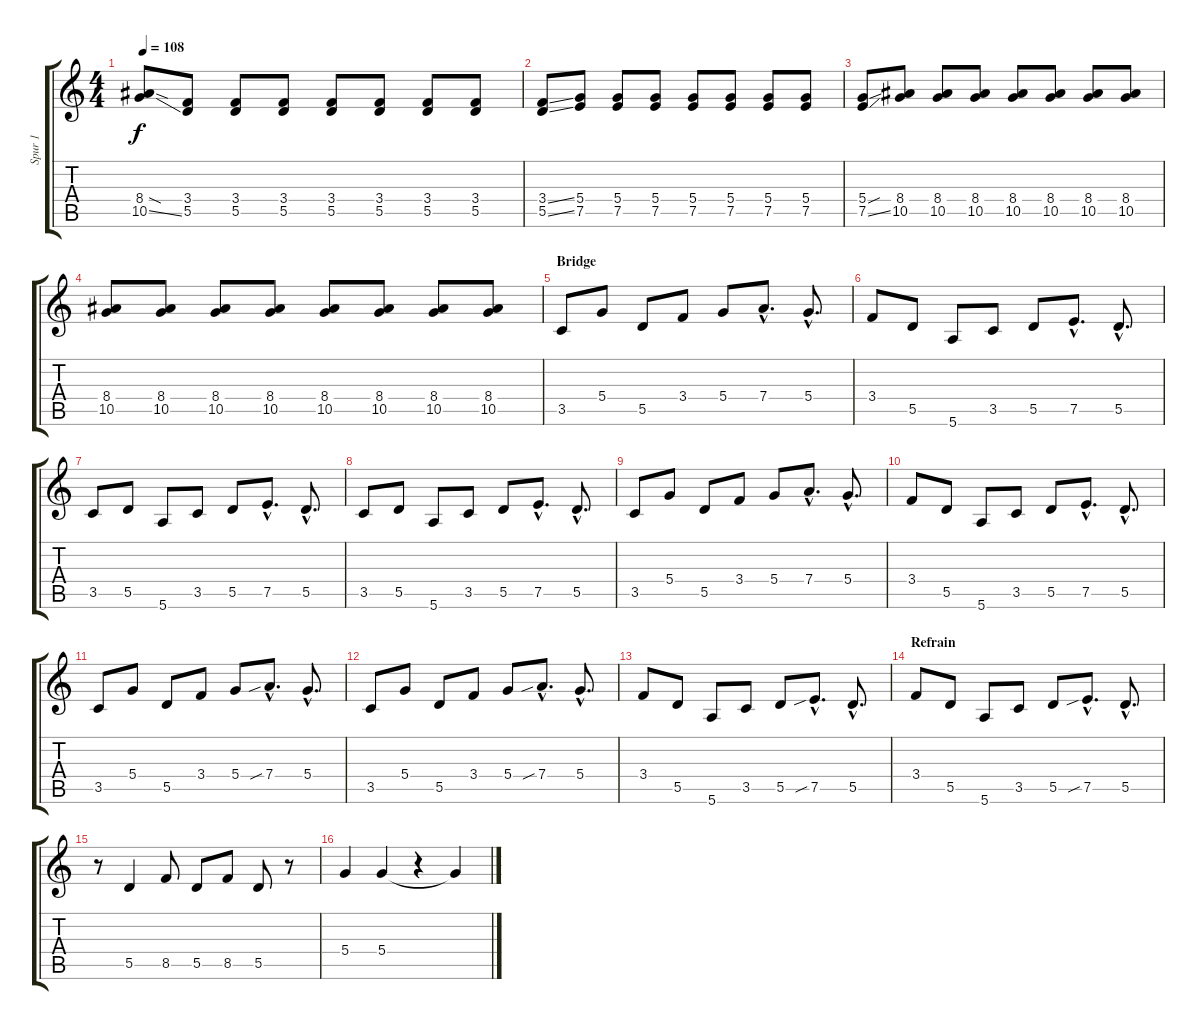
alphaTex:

\track ("Spur 1" "Spur 1") {instrument electricguitarmuted}
\staff {score tabs}
\tuning (E4 B3 G3 D3 A2 E2) {hide}
\ts (4 4)
\tempo 108
\clef g2
\ks c
(8.4{sod} 10.5{ss}).8{dy f} (3.4 5.5).8 (3.4 5.5).8 (3.4 5.5).8 (3.4 5.5).8 (3.4 5.5).8 (3.4 5.5).8 (3.4 5.5).8 |
(3.4{ss} 5.5{ss}).8 (5.4 7.5).8 (5.4 7.5).8 (5.4 7.5).8 (5.4 7.5).8 (5.4 7.5).8 (5.4 7.5).8 (5.4 7.5).8 |
(5.4{sou} 7.5{ss}).8 (8.4 10.5).8 (8.4 10.5).8 (8.4 10.5).8 (8.4 10.5).8 (8.4 10.5).8 (8.4 10.5).8 (8.4 10.5).8 |
(8.4 10.5).8 (8.4 10.5).8 (8.4 10.5).8 (8.4 10.5).8 (8.4 10.5).8 (8.4 10.5).8 (8.4 10.5).8 (8.4 10.5).8 |
\section ("" "Bridge")
3.5.8{instrument overdrivenguitar} 5.4.8 5.5.8 3.4.8 5.4.8 7.4{hac}.8{d} 5.4{hac}.8{d} |
3.4.8 5.5.8 5.6.8 3.5.8 5.5.8 7.5{hac}.8{d} 5.5{hac}.8{d} |
3.5.8 5.5.8 5.6.8 3.5.8 5.5.8 7.5{hac}.8{d} 5.5{hac}.8{d} |
3.5.8 5.5.8 5.6.8 3.5.8 5.5.8 7.5{hac}.8{d} 5.5{hac}.8{d} |
3.5.8{instrument overdrivenguitar} 5.4.8 5.5.8 3.4.8 5.4.8 7.4{hac}.8{d} 5.4{hac}.8{d} |
3.4.8 5.5.8 5.6.8 3.5.8 5.5.8 7.5{hac}.8{d} 5.5{hac}.8{d} |
3.5.8{instrument overdrivenguitar} 5.4.8 5.5.8 3.4.8 5.4.8 7.4{sib hac}.8{d} 5.4{hac}.8{d} |
3.5.8{instrument overdrivenguitar} 5.4.8 5.5.8 3.4.8 5.4.8 7.4{sib hac}.8{d} 5.4{hac}.8{d} |
3.4.8 5.5.8 5.6.8 3.5.8 5.5.8 7.5{sib hac}.8{d} 5.5{hac}.8{d} |
\section ("" "Refrain")
3.4.8 5.5.8 5.6.8 3.5.8 5.5.8{volume 10 instrument overdrivenguitar} 7.5{sib hac}.8{d} 5.5{hac}.8{d} |
r.8 5.5.4 8.5.8 5.5.8 8.5.8 5.5.8 r.8 |
5.4.4 5.4.4 r.4 5.4{t}.4
